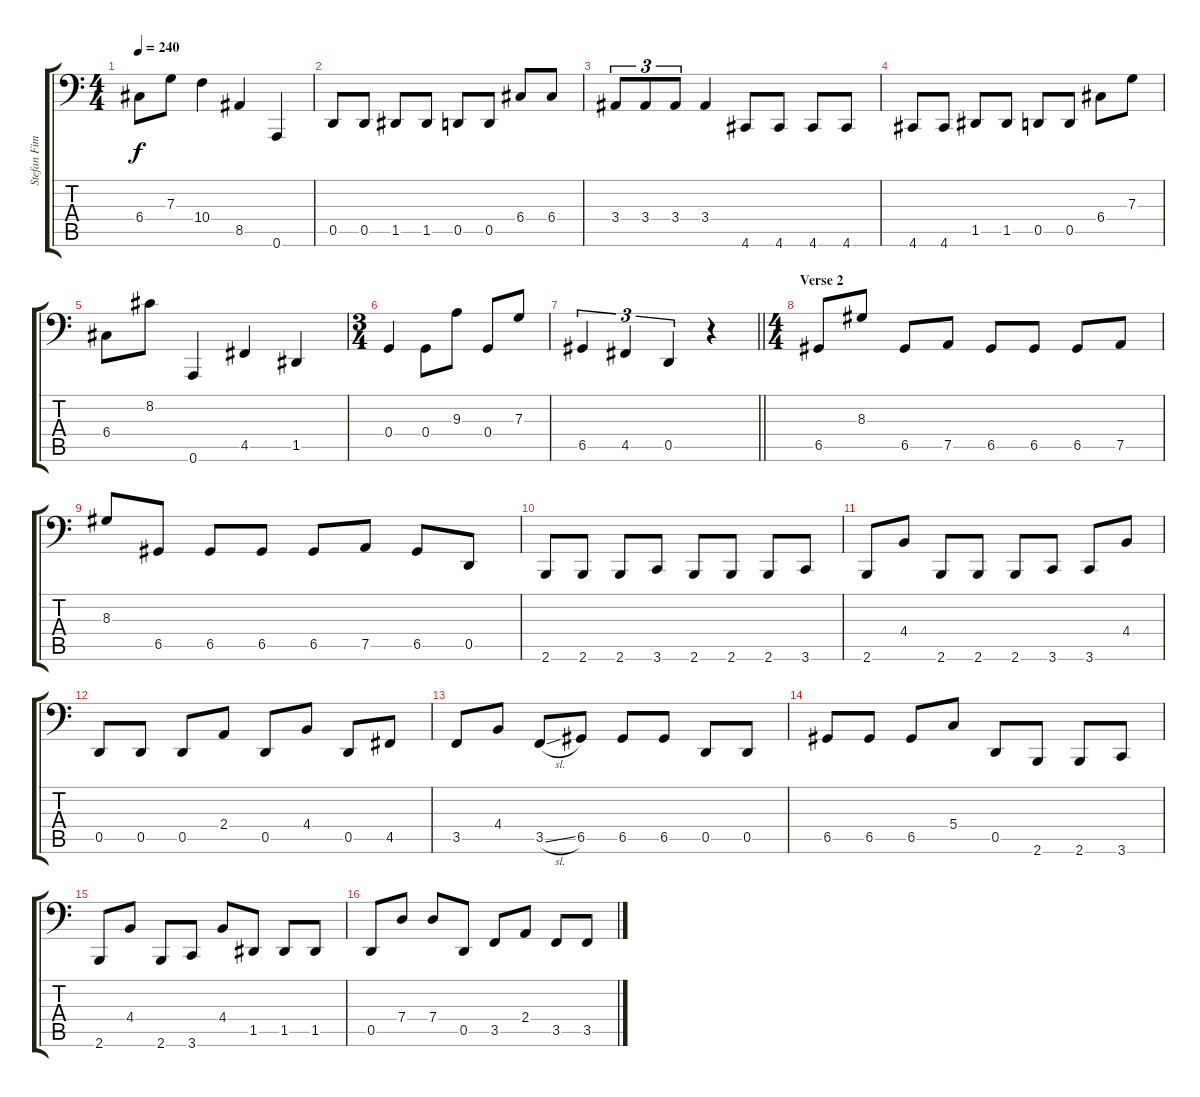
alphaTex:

\track ("Stefan Fimmers" "Stefan Fim") {instrument electricbassfinger}
\staff {score tabs}
\tuning (A2 F2 C2 G1 D1 A0) {hide}
\ts (4 4)
\tempo 240
\clef f4
\ks c
6.4.8{dy f} 7.3.8 10.4.4 8.5.4 0.6.4 |
0.5.8 0.5.8 1.5.8 1.5.8 0.5.8 0.5.8 6.4.8 6.4.8 |
3.4.8{tu (3 2)} 3.4.8{tu (3 2)} 3.4.8{tu (3 2)} 3.4.4 4.6.8 4.6.8 4.6.8 4.6.8 |
4.6.8 4.6.8 1.5.8 1.5.8 0.5.8 0.5.8 6.4.8 7.3.8 |
6.4.8 8.2.8 0.6.4 4.5.4 1.5.4 |
\ts (3 4)
0.4.4 0.4.8 9.3.8 0.4.8 7.3.8 |
\barLineRight lightlight
6.5.4{tu (3 2)} 4.5.4{tu (3 2)} 0.5.4{tu (3 2)} r.4 |
\ts (4 4)
\section ("" "Verse 2")
6.5.8 8.3.8 6.5.8 7.5.8 6.5.8 6.5.8 6.5.8 7.5.8 |
8.3.8 6.5.8 6.5.8 6.5.8 6.5.8 7.5.8 6.5.8 0.5.8 |
2.6.8 2.6.8 2.6.8 3.6.8 2.6.8 2.6.8 2.6.8 3.6.8 |
2.6.8 4.4.8 2.6.8 2.6.8 2.6.8 3.6.8 3.6.8 4.4.8 |
0.5.8 0.5.8 0.5.8 2.4.8 0.5.8 4.4.8 0.5.8 4.5.8 |
3.5.8 4.4.8 3.5{sl}.8 6.5.8 6.5.8 6.5.8 0.5.8 0.5.8 |
6.5.8 6.5.8 6.5.8 5.4.8 0.5.8 2.6.8 2.6.8 3.6.8 |
2.6.8 4.4.8 2.6.8 3.6.8 4.4.8 1.5.8 1.5.8 1.5.8 |
0.5.8 7.4.8 7.4.8 0.5.8 3.5.8 2.4.8 3.5.8 3.5.8
